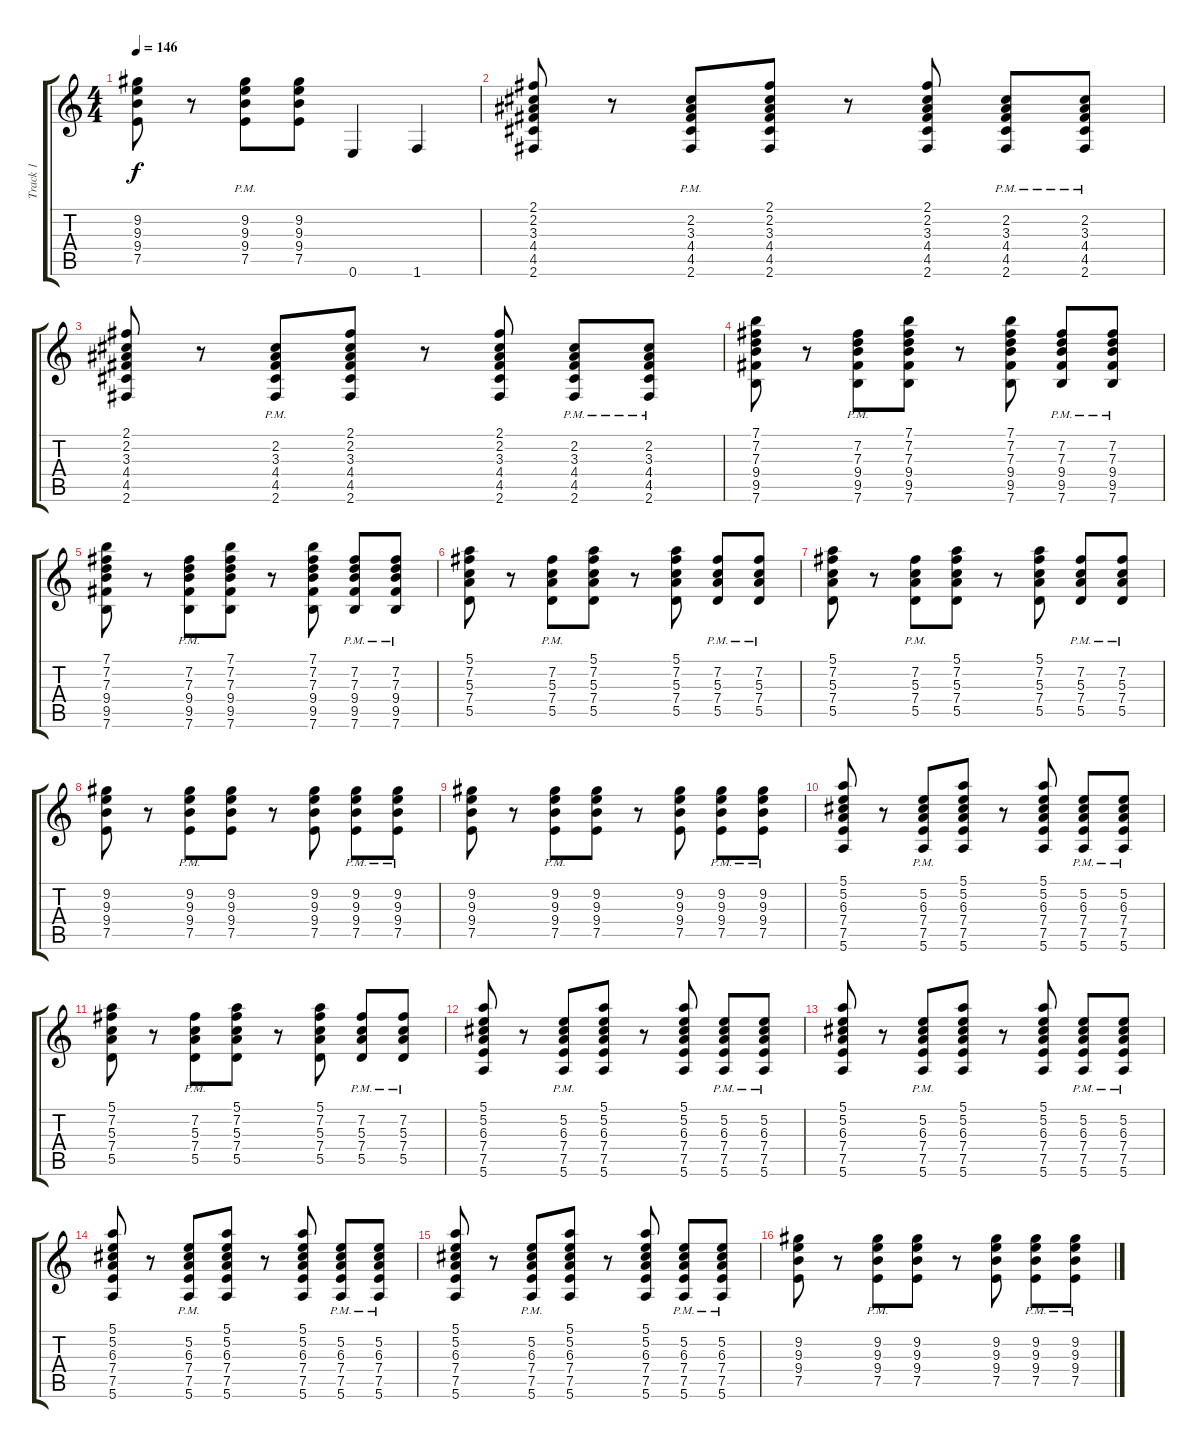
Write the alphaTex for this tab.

\track ("Track 1" "Track 1") {instrument electricguitarclean}
\staff {score tabs}
\tuning (E4 B3 G3 D3 A2 E2) {hide}
\ts (4 4)
\tempo 146
\clef g2
\ks c
(9.2 9.3 9.4 7.5).8{dy f} r.8 (9.2{pm} 9.3{pm} 9.4{pm} 7.5{pm}).8 (9.2 9.3 9.4 7.5).8 0.6.4 1.6.4 |
(2.1 2.2 3.3 4.4 4.5 2.6).8 r.8 (2.2{pm} 3.3{pm} 4.4{pm} 4.5{pm} 2.6{pm}).8 (2.1 2.2 3.3 4.4 4.5 2.6).8 r.8 (2.1 2.2 3.3 4.4 4.5 2.6).8 (2.2{pm} 3.3{pm} 4.4{pm} 4.5{pm} 2.6{pm}).8 (2.2{pm} 3.3{pm} 4.4{pm} 4.5{pm} 2.6{pm}).8 |
(2.1 2.2 3.3 4.4 4.5 2.6).8 r.8 (2.2{pm} 3.3{pm} 4.4{pm} 4.5{pm} 2.6{pm}).8 (2.1 2.2 3.3 4.4 4.5 2.6).8 r.8 (2.1 2.2 3.3 4.4 4.5 2.6).8 (2.2{pm} 3.3{pm} 4.4{pm} 4.5{pm} 2.6{pm}).8 (2.2{pm} 3.3{pm} 4.4{pm} 4.5{pm} 2.6{pm}).8 |
(7.1 7.2 7.3 9.4 9.5 7.6).8 r.8 (7.2{pm} 7.3{pm} 9.4{pm} 9.5{pm} 7.6{pm}).8 (7.1 7.2 7.3 9.4 9.5 7.6).8 r.8 (7.1 7.2 7.3 9.4 9.5 7.6).8 (7.2{pm} 7.3{pm} 9.4{pm} 9.5{pm} 7.6{pm}).8 (7.2{pm} 7.3{pm} 9.4{pm} 9.5{pm} 7.6{pm}).8 |
(7.1 7.2 7.3 9.4 9.5 7.6).8 r.8 (7.2{pm} 7.3{pm} 9.4{pm} 9.5{pm} 7.6{pm}).8 (7.1 7.2 7.3 9.4 9.5 7.6).8 r.8 (7.1 7.2 7.3 9.4 9.5 7.6).8 (7.2{pm} 7.3{pm} 9.4{pm} 9.5{pm} 7.6{pm}).8 (7.2{pm} 7.3{pm} 9.4{pm} 9.5{pm} 7.6{pm}).8 |
(5.1 7.2 5.3 7.4 5.5).8 r.8 (7.2{pm} 5.3{pm} 7.4{pm} 5.5{pm}).8 (5.1 7.2 5.3 7.4 5.5).8 r.8 (5.1 7.2 5.3 7.4 5.5).8 (7.2{pm} 5.3{pm} 7.4{pm} 5.5{pm}).8 (7.2{pm} 5.3{pm} 7.4{pm} 5.5{pm}).8 |
(5.1 7.2 5.3 7.4 5.5).8 r.8 (7.2{pm} 5.3{pm} 7.4{pm} 5.5{pm}).8 (5.1 7.2 5.3 7.4 5.5).8 r.8 (5.1 7.2 5.3 7.4 5.5).8 (7.2{pm} 5.3{pm} 7.4{pm} 5.5{pm}).8 (7.2{pm} 5.3{pm} 7.4{pm} 5.5{pm}).8 |
(9.2 9.3 9.4 7.5).8 r.8 (9.2{pm} 9.3{pm} 9.4{pm} 7.5{pm}).8 (9.2 9.3 9.4 7.5).8 r.8 (9.2 9.3 9.4 7.5).8 (9.2{pm} 9.3{pm} 9.4{pm} 7.5{pm}).8 (9.2{pm} 9.3{pm} 9.4{pm} 7.5{pm}).8 |
(9.2 9.3 9.4 7.5).8 r.8 (9.2{pm} 9.3{pm} 9.4{pm} 7.5{pm}).8 (9.2 9.3 9.4 7.5).8 r.8 (9.2 9.3 9.4 7.5).8 (9.2{pm} 9.3{pm} 9.4{pm} 7.5{pm}).8 (9.2{pm} 9.3{pm} 9.4{pm} 7.5{pm}).8 |
(5.1 5.2 6.3 7.4 7.5 5.6).8 r.8 (5.2{pm} 6.3{pm} 7.4{pm} 7.5{pm} 5.6{pm}).8 (5.1 5.2 6.3 7.4 7.5 5.6).8 r.8 (5.1 5.2 6.3 7.4 7.5 5.6).8 (5.2{pm} 6.3{pm} 7.4{pm} 7.5{pm} 5.6{pm}).8 (5.2{pm} 6.3{pm} 7.4{pm} 7.5{pm} 5.6{pm}).8 |
(5.1 7.2 5.3 7.4 5.5).8 r.8 (7.2{pm} 5.3{pm} 7.4{pm} 5.5{pm}).8 (5.1 7.2 5.3 7.4 5.5).8 r.8 (5.1 7.2 5.3 7.4 5.5).8 (7.2{pm} 5.3{pm} 7.4{pm} 5.5{pm}).8 (7.2{pm} 5.3{pm} 7.4{pm} 5.5{pm}).8 |
(5.1 5.2 6.3 7.4 7.5 5.6).8 r.8 (5.2{pm} 6.3{pm} 7.4{pm} 7.5{pm} 5.6{pm}).8 (5.1 5.2 6.3 7.4 7.5 5.6).8 r.8 (5.1 5.2 6.3 7.4 7.5 5.6).8 (5.2{pm} 6.3{pm} 7.4{pm} 7.5{pm} 5.6{pm}).8 (5.2{pm} 6.3{pm} 7.4{pm} 7.5{pm} 5.6{pm}).8 |
(5.1 5.2 6.3 7.4 7.5 5.6).8 r.8 (5.2{pm} 6.3{pm} 7.4{pm} 7.5{pm} 5.6{pm}).8 (5.1 5.2 6.3 7.4 7.5 5.6).8 r.8 (5.1 5.2 6.3 7.4 7.5 5.6).8 (5.2{pm} 6.3{pm} 7.4{pm} 7.5{pm} 5.6{pm}).8 (5.2{pm} 6.3{pm} 7.4{pm} 7.5{pm} 5.6{pm}).8 |
(5.1 5.2 6.3 7.4 7.5 5.6).8 r.8 (5.2{pm} 6.3{pm} 7.4{pm} 7.5{pm} 5.6{pm}).8 (5.1 5.2 6.3 7.4 7.5 5.6).8 r.8 (5.1 5.2 6.3 7.4 7.5 5.6).8 (5.2{pm} 6.3{pm} 7.4{pm} 7.5{pm} 5.6{pm}).8 (5.2{pm} 6.3{pm} 7.4{pm} 7.5{pm} 5.6{pm}).8 |
(5.1 5.2 6.3 7.4 7.5 5.6).8 r.8 (5.2{pm} 6.3{pm} 7.4{pm} 7.5{pm} 5.6{pm}).8 (5.1 5.2 6.3 7.4 7.5 5.6).8 r.8 (5.1 5.2 6.3 7.4 7.5 5.6).8 (5.2{pm} 6.3{pm} 7.4{pm} 7.5{pm} 5.6{pm}).8 (5.2{pm} 6.3{pm} 7.4{pm} 7.5{pm} 5.6{pm}).8 |
(9.2 9.3 9.4 7.5).8 r.8 (9.2{pm} 9.3{pm} 9.4{pm} 7.5{pm}).8 (9.2 9.3 9.4 7.5).8 r.8 (9.2 9.3 9.4 7.5).8 (9.2{pm} 9.3{pm} 9.4{pm} 7.5{pm}).8 (9.2{pm} 9.3{pm} 9.4{pm} 7.5{pm}).8
